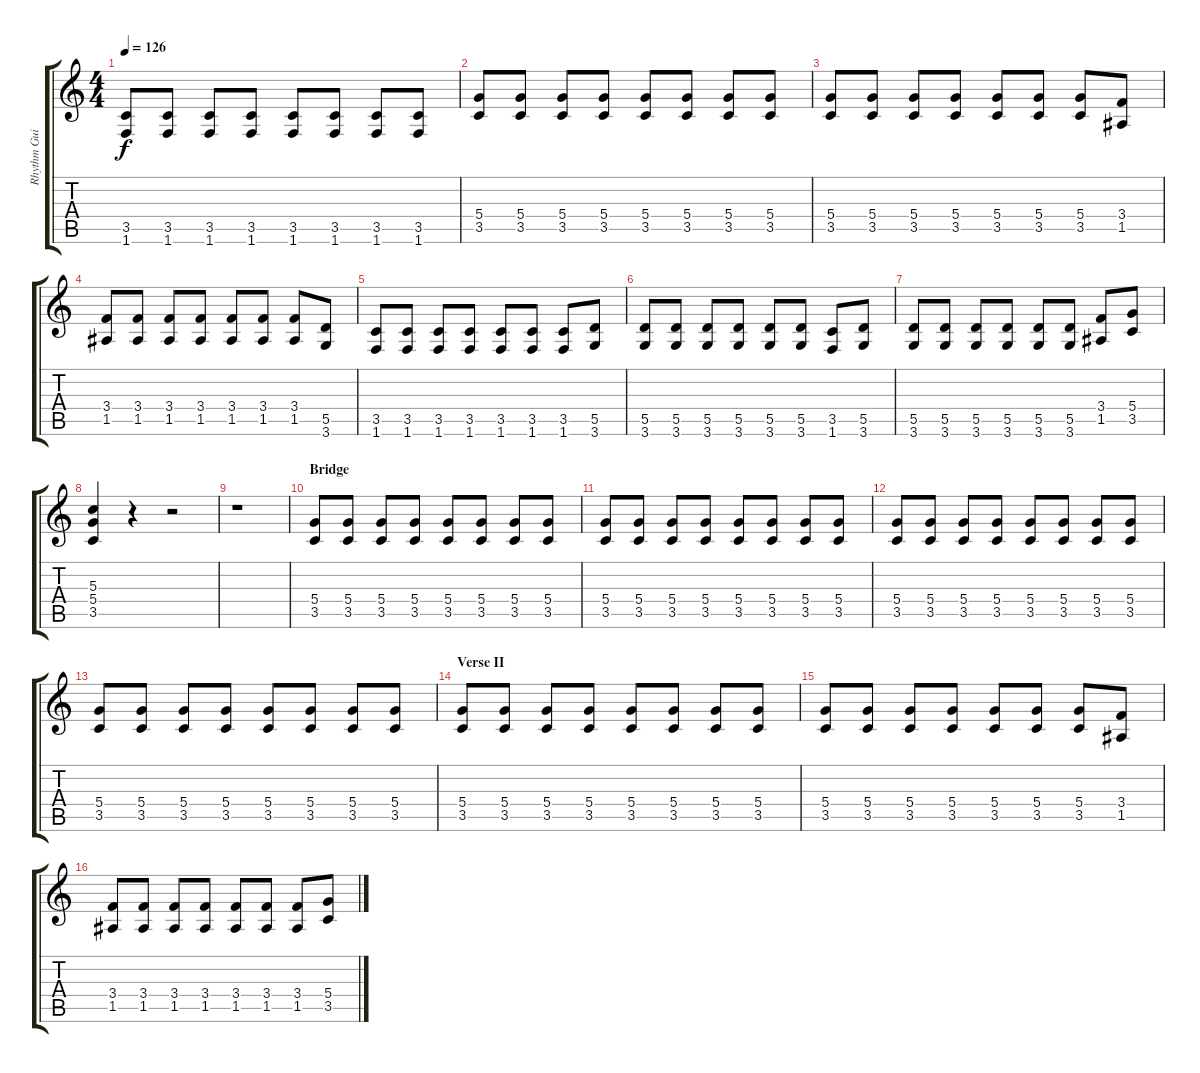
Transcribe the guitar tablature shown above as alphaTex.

\track ("Rhythm Guitar" "Rhythm Gui") {instrument electricguitarmuted}
\staff {score tabs}
\tuning (E4 B3 G3 D3 A2 E2) {hide}
\ts (4 4)
\tempo 126
\clef g2
\ks c
(3.5 1.6).8{dy f} (3.5 1.6).8 (3.5 1.6).8 (3.5 1.6).8 (3.5 1.6).8 (3.5 1.6).8 (3.5 1.6).8 (3.5 1.6).8 |
(5.4 3.5).8 (5.4 3.5).8 (5.4 3.5).8 (5.4 3.5).8 (5.4 3.5).8 (5.4 3.5).8 (5.4 3.5).8 (5.4 3.5).8 |
(5.4 3.5).8 (5.4 3.5).8 (5.4 3.5).8 (5.4 3.5).8 (5.4 3.5).8 (5.4 3.5).8 (5.4 3.5).8 (3.4 1.5).8 |
(3.4 1.5).8 (3.4 1.5).8 (3.4 1.5).8 (3.4 1.5).8 (3.4 1.5).8 (3.4 1.5).8 (3.4 1.5).8 (5.5 3.6).8 |
(3.5 1.6).8 (3.5 1.6).8 (3.5 1.6).8 (3.5 1.6).8 (3.5 1.6).8 (3.5 1.6).8 (3.5 1.6).8 (5.5 3.6).8 |
(5.5 3.6).8 (5.5 3.6).8 (5.5 3.6).8 (5.5 3.6).8 (5.5 3.6).8 (5.5 3.6).8 (3.5 1.6).8 (5.5 3.6).8 |
(5.5 3.6).8 (5.5 3.6).8 (5.5 3.6).8 (5.5 3.6).8 (5.5 3.6).8 (5.5 3.6).8 (3.4 1.5).8 (5.4 3.5).8 |
(5.3 5.4 3.5).4 r.4 r.2 |
r.1 |
\section ("" "Bridge")
(5.4 3.5).8 (5.4 3.5).8 (5.4 3.5).8 (5.4 3.5).8 (5.4 3.5).8 (5.4 3.5).8 (5.4 3.5).8 (5.4 3.5).8 |
(5.4 3.5).8 (5.4 3.5).8 (5.4 3.5).8 (5.4 3.5).8 (5.4 3.5).8 (5.4 3.5).8 (5.4 3.5).8 (5.4 3.5).8 |
(5.4 3.5).8 (5.4 3.5).8 (5.4 3.5).8 (5.4 3.5).8 (5.4 3.5).8 (5.4 3.5).8 (5.4 3.5).8 (5.4 3.5).8 |
(5.4 3.5).8 (5.4 3.5).8 (5.4 3.5).8 (5.4 3.5).8 (5.4 3.5).8 (5.4 3.5).8 (5.4 3.5).8 (5.4 3.5).8 |
\section ("" "Verse II")
(5.4 3.5).8 (5.4 3.5).8 (5.4 3.5).8 (5.4 3.5).8 (5.4 3.5).8 (5.4 3.5).8 (5.4 3.5).8 (5.4 3.5).8 |
(5.4 3.5).8 (5.4 3.5).8 (5.4 3.5).8 (5.4 3.5).8 (5.4 3.5).8 (5.4 3.5).8 (5.4 3.5).8 (3.4 1.5).8 |
(3.4 1.5).8 (3.4 1.5).8 (3.4 1.5).8 (3.4 1.5).8 (3.4 1.5).8 (3.4 1.5).8 (3.4 1.5).8 (5.4 3.5).8
